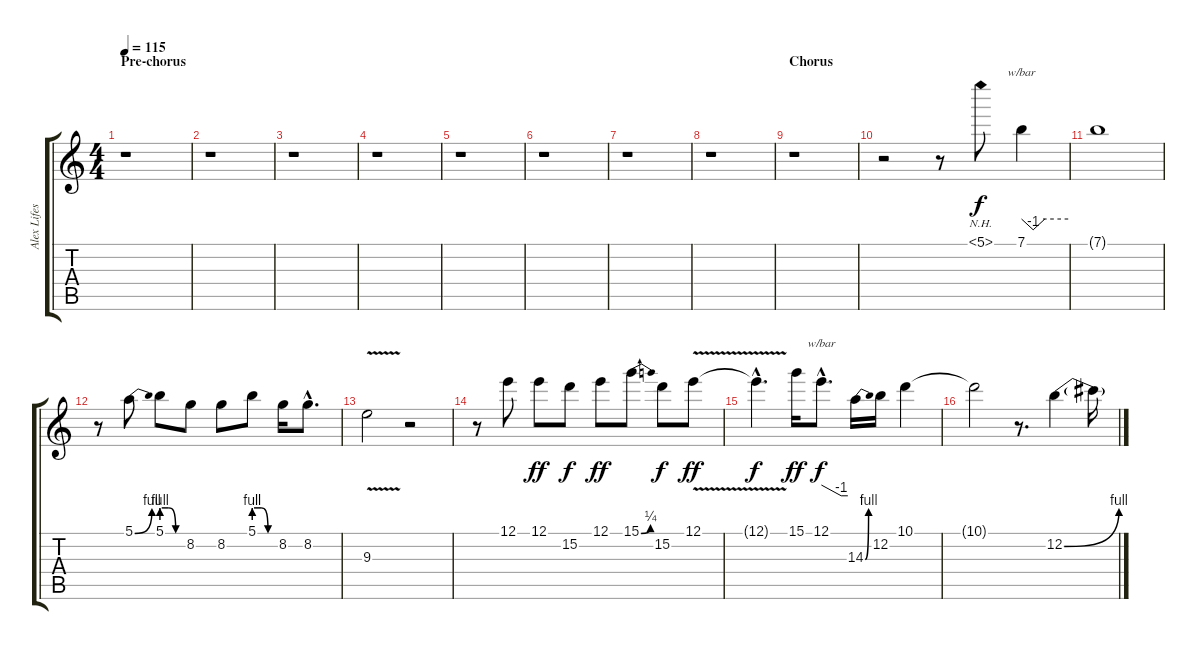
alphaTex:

\track ("Alex Lifeson - Dist. Lead" "Alex Lifes") {instrument overdrivenguitar}
\staff {score tabs}
\tuning (E4 B3 G3 D3 A2 E2) {hide}
\ts (4 4)
\section ("" "Pre-chorus")
\tempo 115
\clef g2
\ks c
r.1{dy f} |
r.1 |
r.1 |
r.1 |
r.1 |
r.1 |
r.1 |
r.1 |
\section ("" "Chorus")
r.1 |
r.2 r.8 5.1{nh}.8 7.1.4{tbe (custom default 0 0 15 -4 30 0 60 0)} |
7.1{t}.1 |
r.8 5.1{be (bend 0 0 60 4)}.8 5.1{be (custom 0 4 20 4 40 0 60 0)}.8 8.2.8 8.2.8 5.1{be (custom 0 4 20 4 40 0 60 0)}.8 8.2.16 8.2{hac}.8{d} |
9.3{v}.2 r.2 |
r.8 12.1.8 12.1.8{dy ff} 15.2.8{dy f} 12.1.8{dy ff} 15.1{be (bend 0 0 60 1)}.8 15.2.8{dy f} 12.1{v}.8{dy ff} |
12.1{hac t}.4{d dy f} 15.1.16{dy ff} 12.1{hac}.8{d tbe (custom default 0 0 45 -4 60 -4) dy f} 14.3{be (bend 0 0 60 4)}.16 12.2.16 10.1.4 |
10.1{t}.2 r.8{d} 12.2{be (bend 0 0 60 4)}.4 12.2{t}.16
